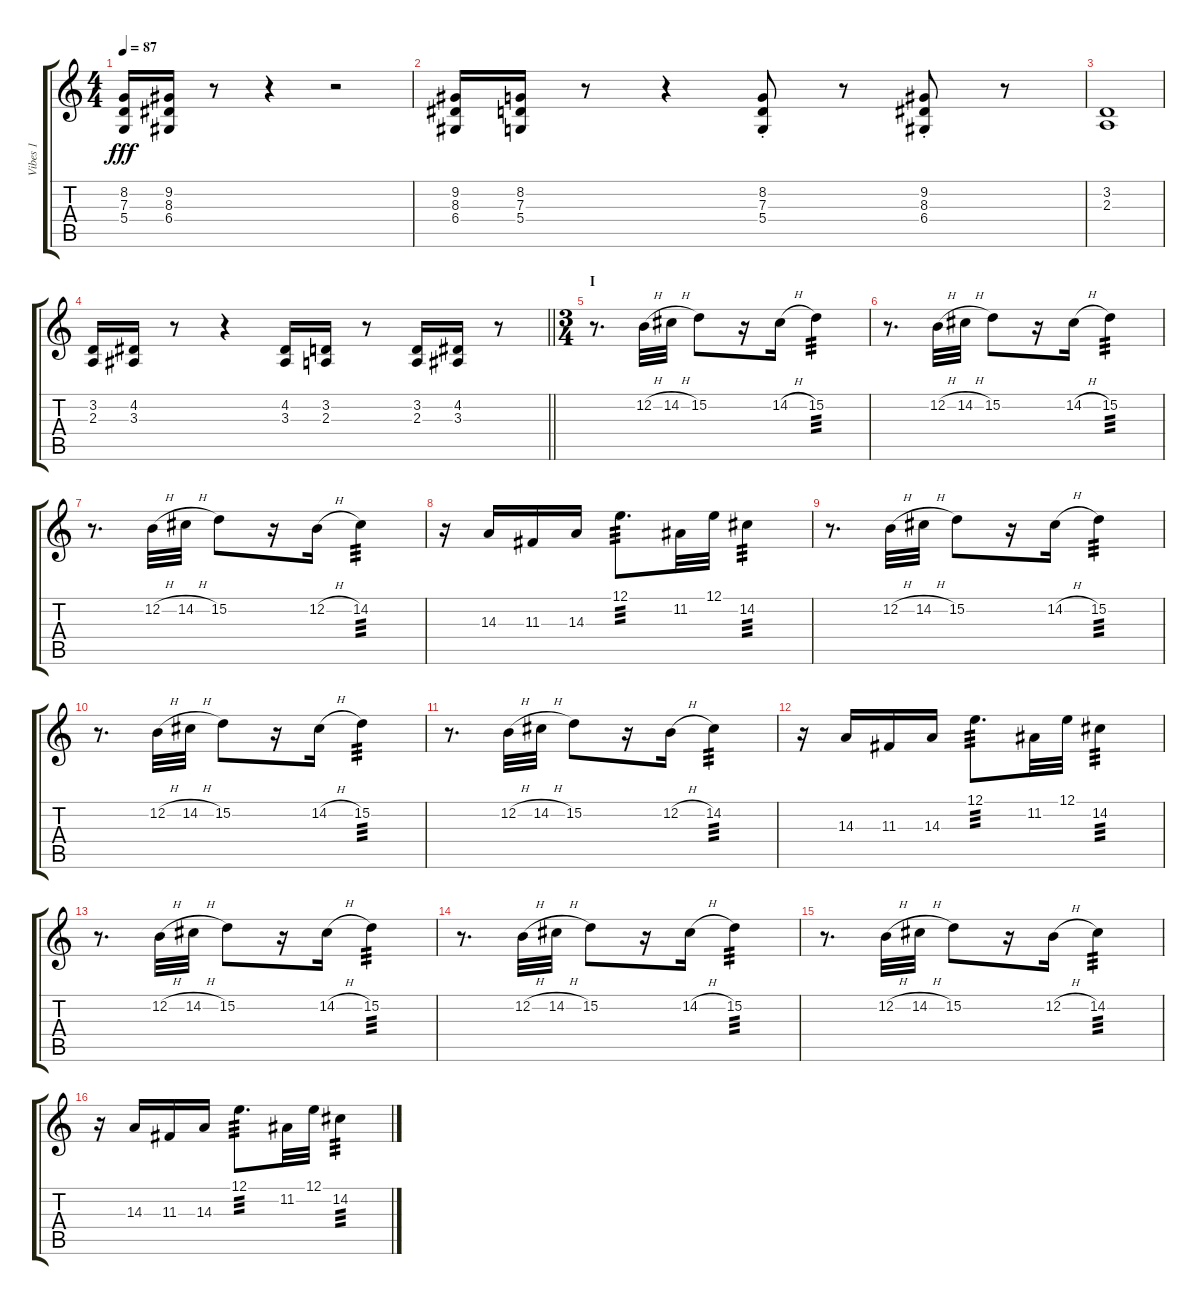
\track ("Vibes 1" "Vibes 1") {instrument vibraphone}
\staff {score tabs}
\tuning (E4 B3 G3 D3 A2 E2) {hide}
\ts (4 4)
\tempo 87
\clef g2
\ks c
(8.2 7.3 5.4).16{dy fff} (9.2 8.3 6.4).16 r.8 r.4 r.2 |
(9.2 8.3 6.4).16 (8.2 7.3 5.4).16 r.8 r.4 (8.2{st} 7.3{st} 5.4{st}).8 r.8 (9.2{st} 8.3{st} 6.4{st}).8 r.8 |
(3.2 2.3).1 |
\barLineRight lightlight
(3.2 2.3).16 (4.2 3.3).16 r.8 r.4 (4.2 3.3).16 (3.2 2.3).16 r.8 (3.2 2.3).16 (4.2 3.3).16 r.8 |
\ts (3 4)
\section ("" "I")
r.8{d} 12.2{h}.32 14.2{h}.32 15.2.8 r.16 14.2{h}.16 15.2.4{tp 3} |
r.8{d} 12.2{h}.32 14.2{h}.32 15.2.8 r.16 14.2{h}.16 15.2.4{tp 3} |
r.8{d} 12.2{h}.32 14.2{h}.32 15.2.8 r.16 12.2{h}.16 14.2.4{tp 3} |
r.16 14.3.16 11.3.16 14.3.16 12.1.8{d tp 3} 11.2.32 12.1.32 14.2.4{tp 3} |
r.8{d} 12.2{h}.32 14.2{h}.32 15.2.8 r.16 14.2{h}.16 15.2.4{tp 3} |
r.8{d} 12.2{h}.32 14.2{h}.32 15.2.8 r.16 14.2{h}.16 15.2.4{tp 3} |
r.8{d} 12.2{h}.32 14.2{h}.32 15.2.8 r.16 12.2{h}.16 14.2.4{tp 3} |
r.16 14.3.16 11.3.16 14.3.16 12.1.8{d tp 3} 11.2.32 12.1.32 14.2.4{tp 3} |
r.8{d} 12.2{h}.32 14.2{h}.32 15.2.8 r.16 14.2{h}.16 15.2.4{tp 3} |
r.8{d} 12.2{h}.32 14.2{h}.32 15.2.8 r.16 14.2{h}.16 15.2.4{tp 3} |
r.8{d} 12.2{h}.32 14.2{h}.32 15.2.8 r.16 12.2{h}.16 14.2.4{tp 3} |
r.16 14.3.16 11.3.16 14.3.16 12.1.8{d tp 3} 11.2.32 12.1.32 14.2.4{tp 3}
